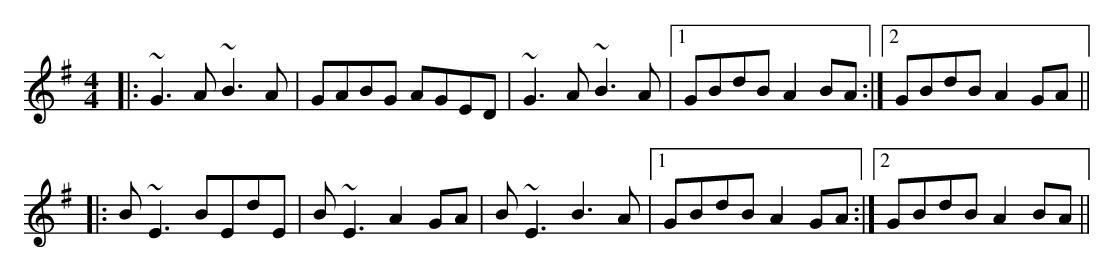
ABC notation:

X:1
M:4/4
K:G
|:~G3 A ~B3 A|GABG AGED|~G3 A ~B3 A|1 GBdB A2 BA:|2 GBdB A2 GA||
|:B ~E3 BEdE|B ~E3 A2 GA|B ~E3 B3 A|1 GBdB A2 GA:|2 GBdB A2 BA||
